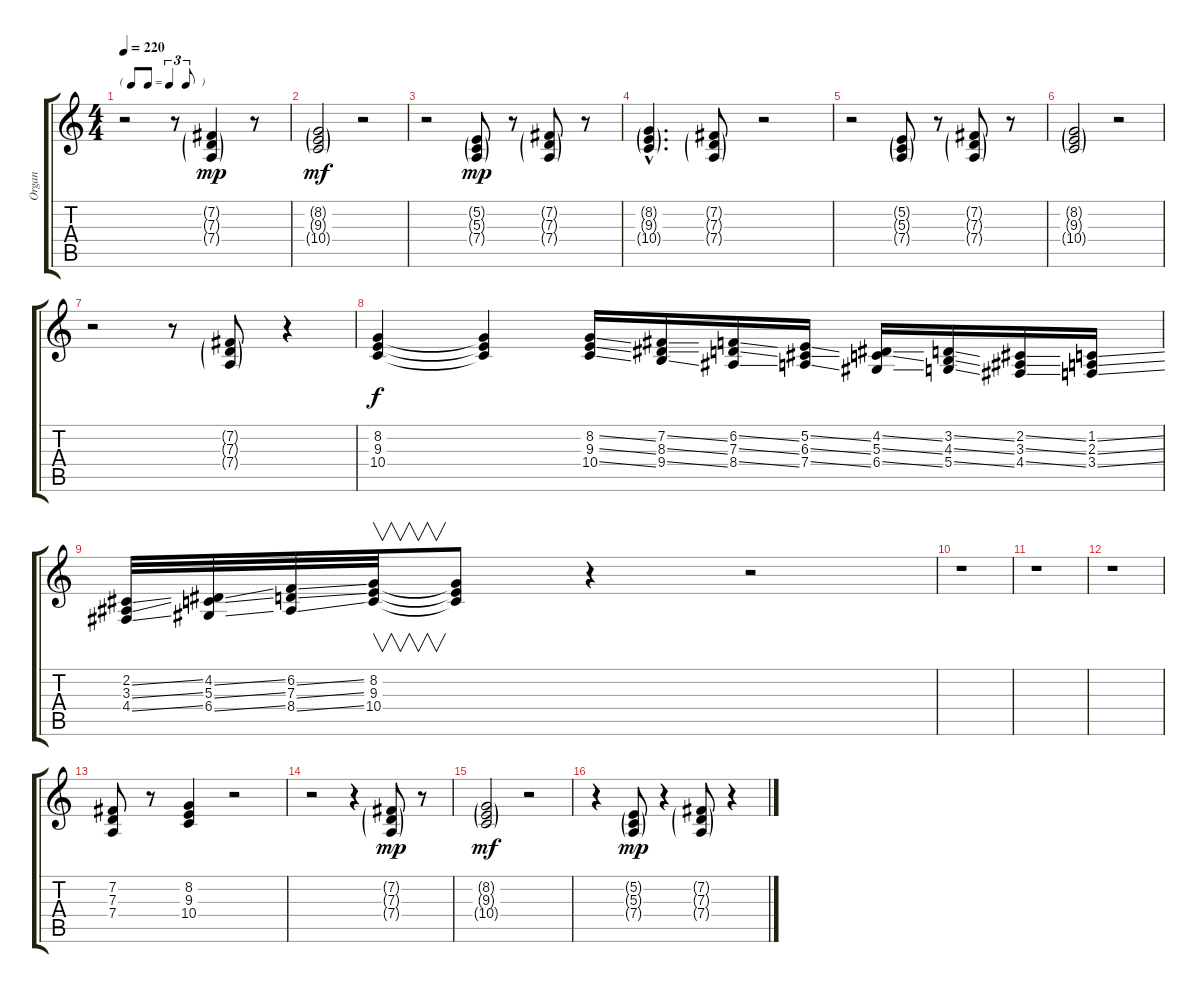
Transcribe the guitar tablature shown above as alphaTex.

\track ("Organ" "Organ") {instrument rockorgan}
\staff {score tabs}
\tuning (E4 B3 G3 D3 A2 E2) {hide}
\ts (4 4)
\tf triplet8th
\tempo 220
\clef g2
\ks c
r.2{dy mp} r.8 (7.2{g} 7.3{g} 7.4{g}).4 r.8 |
(8.2{g} 9.3{g} 10.4{g}).2{dy mf} r.2 |
r.2 (5.2{g} 5.3{g} 7.4{g}).8{dy mp} r.8 (7.2{g} 7.3{g} 7.4{g}).8 r.8 |
(8.2{g hac} 9.3{g hac} 10.4{g hac}).4{d} (7.2{g} 7.3{g} 7.4{g}).8 r.2 |
r.2 (5.2{g} 5.3{g} 7.4{g}).8 r.8 (7.2{g} 7.3{g} 7.4{g}).8 r.8 |
(8.2{g} 9.3{g} 10.4{g}).2 r.2 |
r.2 r.8 (7.2{g} 7.3{g} 7.4{g}).8 r.4 |
(8.2 9.3 10.4).4{dy f} (8.2{t} 9.3{t} 10.4{t}).4 (8.2{ss} 9.3{ss} 10.4{ss}).16 (7.2{ss} 8.3{ss} 9.4{ss}).16 (6.2{ss} 7.3{ss} 8.4{ss}).16 (5.2{ss} 6.3{ss} 7.4{ss}).16 (4.2{ss} 5.3{ss} 6.4{ss}).16 (3.2{ss} 4.3{ss} 5.4{ss}).16 (2.2{ss} 3.3{ss} 4.4{ss}).16 (1.2{ss} 2.3{ss} 3.4{ss}).16 |
(2.2{ss} 3.3{ss} 4.4{ss}).32 (4.2{ss} 5.3{ss} 6.4{ss}).32 (6.2{ss} 7.3{ss} 8.4{ss}).32 (8.2 9.3 10.4).32{v} (8.2{t} 9.3{t} 10.4{t}).8 r.4 r.2 |
r.1 |
r.1 |
r.1 |
(7.2 7.3 7.4).8 r.8 (8.2 9.3 10.4).4 r.2 |
r.2 r.4 (7.2{g} 7.3{g} 7.4{g}).8{dy mp} r.8 |
(8.2{g} 9.3{g} 10.4{g}).2{dy mf} r.2 |
r.4 (5.2{g} 5.3{g} 7.4{g}).8{dy mp} r.4 (7.2{g} 7.3{g} 7.4{g}).8 r.4
